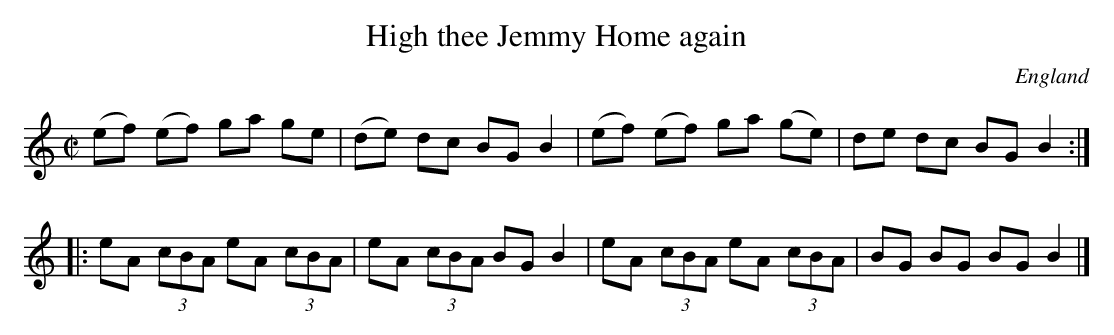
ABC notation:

X:1
T:High thee Jemmy Home again
L:1/8
M:C|
O:England
K:C
(ef) (ef) ga ge | (de) dc BG B2 | (ef) (ef) ga (ge) | de dc BG B2 :: !\
eA (3cBA eA (3cBA | eA (3cBA BG B2 |\
eA (3cBA eA (3cBA | BG BG BG B2 |]
